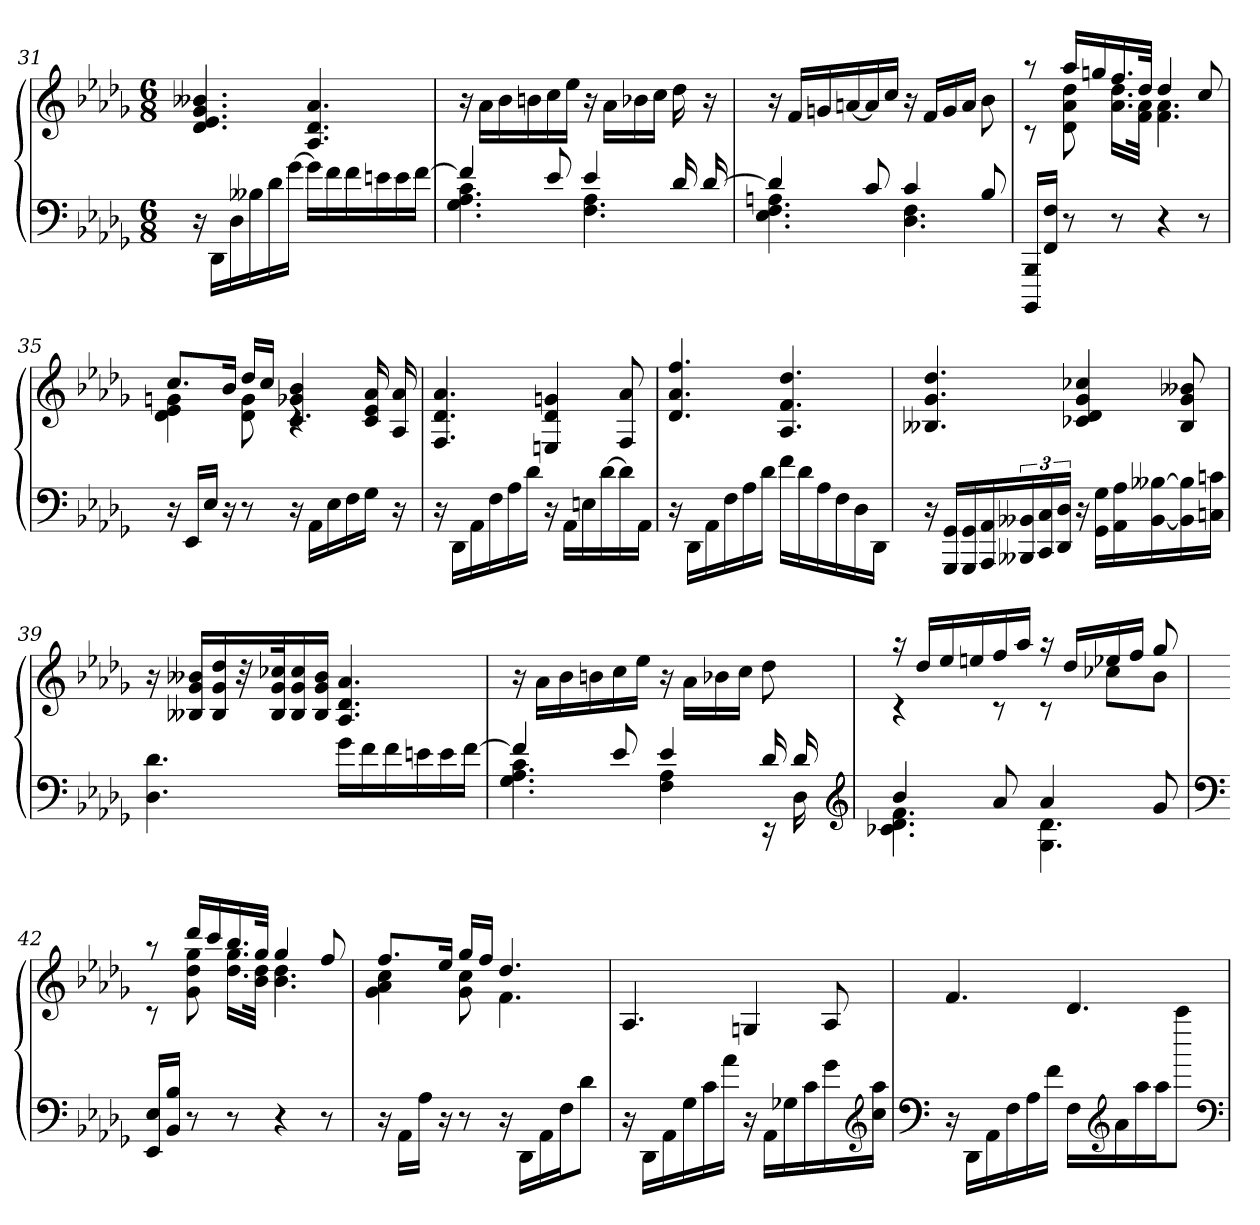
**kern	**kern
*part1	*part1
*staff2	*staff1
*clefF4	*clefG2
*k[b-e-a-d-g-]	*k[b-e-a-d-g-]
*D-:	*D-:
*M6/8	*M6/8
=31	=31
16r	4.d- 4.e- 4.g- 4.b--X
16DD-LL	.
16D-	.
16B--X	.
16d-	.
[16g-JJ	.
16g-LL]	4.A- 4.d- 4.a-
16f	.
16f	.
16en	.
16e	.
[16fJJ	.
=32	=32
*^	*
4f]	4.G- 4.A- 4.c	16r
.	.	16a-LL
.	.	16b-
.	.	16bn
8e-	.	16cc
.	.	16ee-JJ
4e-	4.F 4.A-	16r
.	.	16a-LL
.	.	16b-X
.	.	16ccJJ
16d-	.	16dd-
[16d-	.	16r
=33	=33	=33
4d-]	4.E- 4.F 4.An	16r
.	.	16fLL
.	.	16gn
.	.	[16an
8c	.	16a]
.	.	16ccJJ
4c	4.D- 4.F	16r
.	.	16fLL
.	.	16g
.	.	16aJJ
8B-	.	8b-
*v	*v	*
=34	=34
*	*^
16BBBB- 16BBB-LL	8raa	8rc
16FF 16FJJ	.	.
8r	16aa-LL	8d- 8a- 8dd-
.	16ggn	.
8r	16.ff	16.a- 16.dd-LL
.	32dd-JJk	32f 32a-JJk
4r	4dd-	4.f 4.a-
8r	8cc	.
=35	=35	=35
16r	8.ccL	4d- 4e- 4gn
16EE-LL	.	.
16E-JJ	.	.
16r	16b-Jk	.
8r	16dd-LL	8d- 8g
.	16ccJJ	.
16r	4c 4g-X 4b-	4.rc
16AA-LL	.	.
16E-	.	.
16F	.	.
16G-JJ	16c 16e- 16a-	.
16r	16A- 16a-	.
*	*v	*v
=36	=36
16r	4.F 4.d- 4.a-
16DD-LL	.
16AA-	.
16F	.
16A-	.
16d-JJ	.
16r	4En 4d- 4gn
16AA-LL	.
16En	.
[16d-	.
16d-]	8F 8a-
16AA-JJ	.
=37	=37
16r	4.d- 4.a- 4.ff
16DD-LL	.
16AA-	.
16F	.
16A-	.
16d-JJ	.
16fLL	4.A- 4.f 4.dd-
16d-	.
16A-	.
16F	.
16D-	.
16DD-JJ	.
=38	=38
16r	4.B--X 4.g- 4.dd-
16GGG- 16GG-LL	.
16GGG- 16GG-	.
16AAA- 16AA-	.
24BBB--X 24BB--X	.
24CC 24C	.
24DD- 24D-JJ	.
16r	4c-X 4d- 4g- 4cc-X
16GG- 16G-LL	.
16AA- 16A-	.
[16BB-- [16B--X	.
16BB--] 16B--]	8B-- 8g- 8b--X
16Cn 16cnJJ	.
=39	=39
4.D- 4.d-	16r
.	16B--X 16g- 16b--XLL
.	16B-- 16g- 16dd-
.	32r
.	32B-- 32g- 32cc-XK
.	16B-- 16g- 16cc-
.	16B-- 16g- 16b--JJ
16g-LL	4.A- 4.d- 4.a-
16f	.
16f	.
16en	.
16e	.
[16fJJ	.
=40	=40
*^	*
4f]	4.G- 4.A- 4.c	16r
.	.	16a-LL
.	.	16b-
.	.	16bn
8e-	.	16cc
.	.	16ee-JJ
4e-	4F 4A-	16r
.	.	16a-LL
.	.	16b-X
.	.	16ccJJ
16d-	16rEE	8dd-
16d-	16D-	.
*clefG2	*	*
=41	=41	=41
*	*	*^
4b-	4.c-X 4.d- 4.f	16raa	4rc
.	.	16dd-LL	.
.	.	16ee-	.
.	.	16een	.
8a-	.	16ff	8rc
.	.	16aa-JJ	.
4a-	4.G- 4.d-	16raa	8rc
.	.	16dd-LL	.
.	.	16ee-X	8cc-XL
.	.	16ffJJ	.
8g-	.	8gg-	8b-J
*v	*v	*	*
=42	=42	=42
*clefF4	*	*
16EE- 16E-LL	8raa	8rc
16BB- 16B-JJ	.	.
8r	16ddd-LL	8g- 8dd- 8gg-
.	16ccc	.
8r	16.bb-	16.dd- 16.gg-LL
.	32gg-JJk	32b- 32dd-JJk
4r	4gg-	4.b- 4.dd-
8r	8ff	.
=43	=43	=43
16r	8.ffL	4g- 4a- 4cc
16AA-LL	.	.
16A-JJ	.	.
16r	16ee-Jk	.
8r	16gg-LL	8g- 8cc
.	16ffJJ	.
16r	4.dd-	4.f
16DD-LL	.	.
16AA-	.	.
16FJ	.	.
8d-J	.	.
*	*v	*v
=44	=44
16r	4.A-
16DD-LL	.
16AA-	.
16G-	.
16c	.
16a-JJ	.
16r	4Gn
16AA-LL	.
16G-X	.
16c	.
16g-	8A-
*clefG2	*
16cc 16aa-JJ	.
=45	=45
*clefF4	*
16r	4.f
16DD-LL	.
16AA-	.
16F	.
16A-	.
16fJJ	.
16FLL	4.d-
*clefG2	*
16a-	.
16aa-	.
16aa-J	.
8aaaa-J	.
*clefF4	*
=	=
*-	*-
